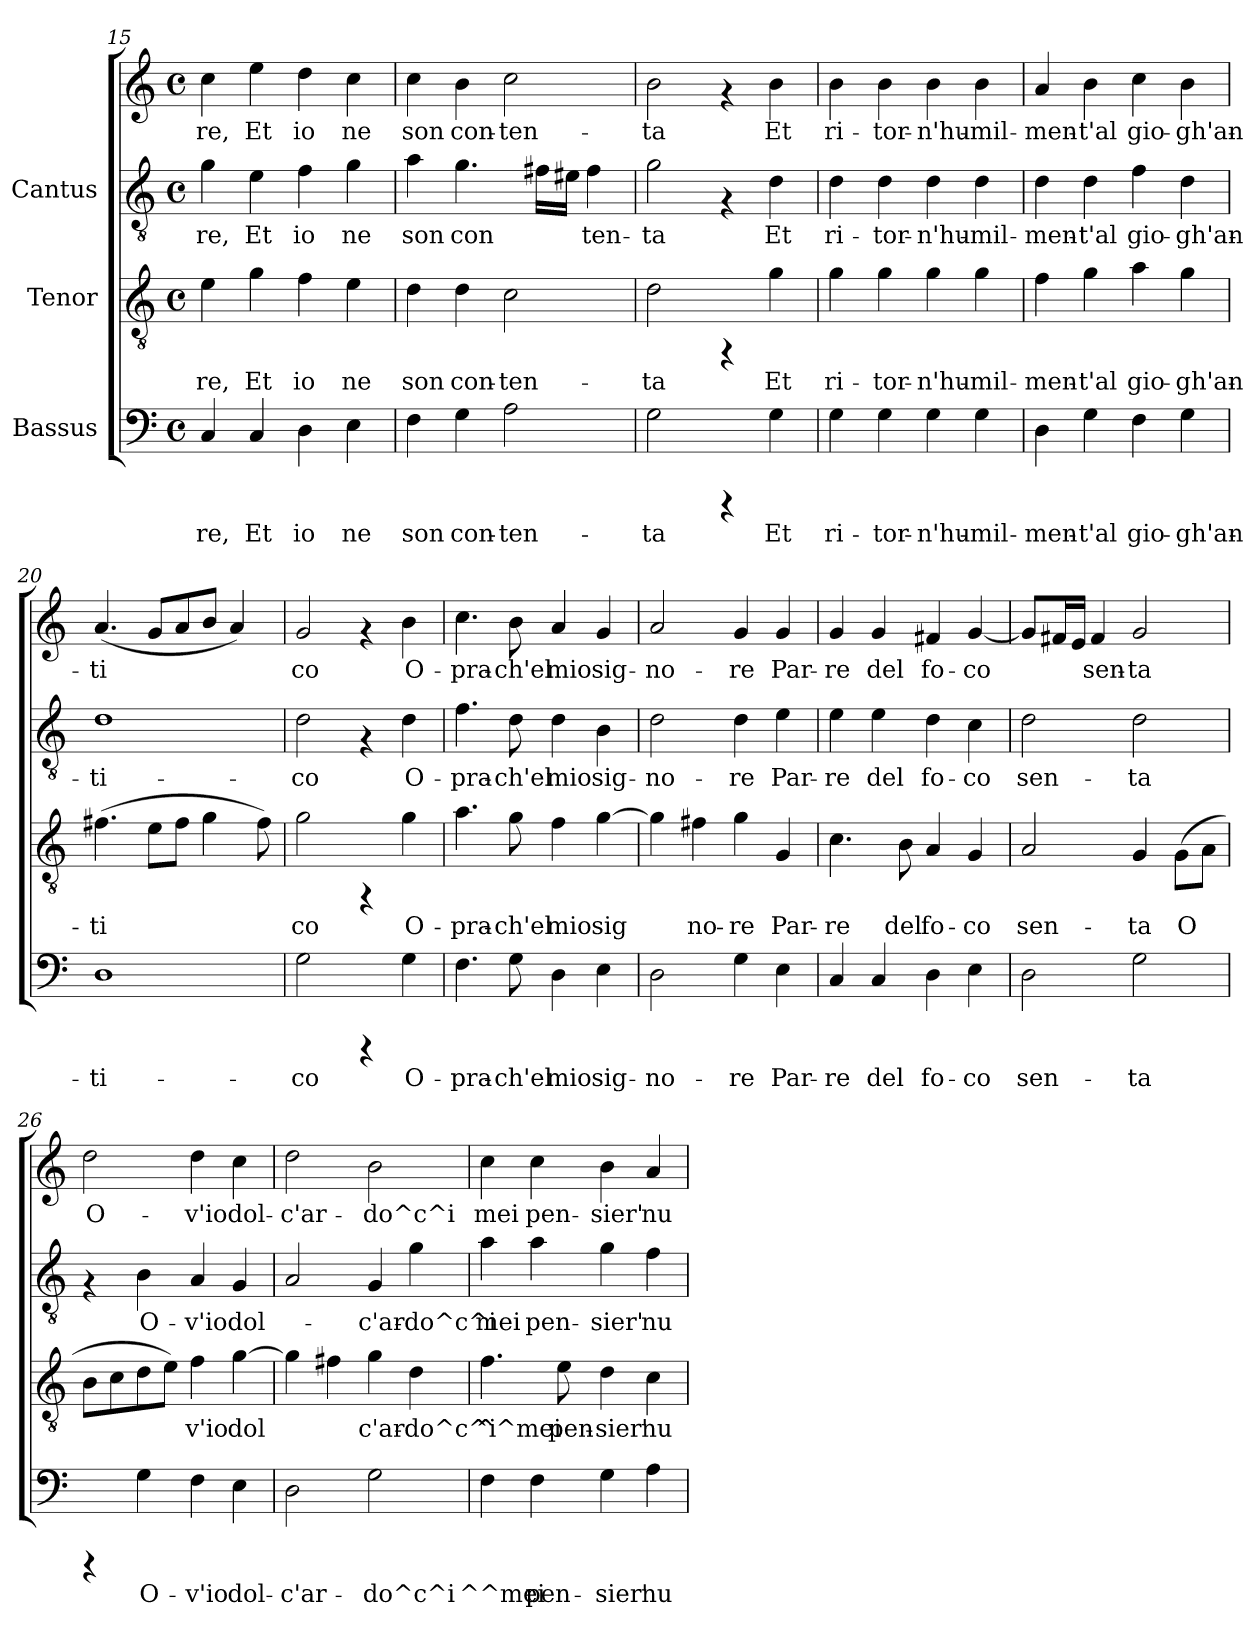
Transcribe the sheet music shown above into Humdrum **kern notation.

**kern	**text	**kern	**text	**kern	**text	**kern	**text
*part3	*part3	*part2	*part2	*part1	*part1	*part1	*part1
*staff4	*staff4	*staff3	*staff3	*staff2	*staff2	*staff1	*staff1
*I"Bassus	*	*I"Tenor	*	*I"Cantus	*	*	*
*clefF4	*	*clefGv2	*	*clefGv2	*	*clefG2	*
*M4/4	*	*M4/4	*	*M4/4	*	*M4/4	*
*met(c)	*	*met(c)	*	*met(c)	*	*met(c)	*
=15	=15	=15	=15	=15	=15	=15	=15
!	!LO:LY:b:cj	!	!LO:LY:b:cj	!	!LO:LY:b:cj	!	!LO:LY:b:cj
4C/	-re,	4e\	-re,	4g\	re,	4cc\	-re,
!	!LO:LY:b:cj	!	!LO:LY:b:cj	!	!LO:LY:b:cj	!	!LO:LY:b:cj
4C/	Et	4g\	Et	4e\	Et	4ee\	Et
!	!LO:LY:b:cj	!	!LO:LY:b:cj	!	!LO:LY:b:cj	!	!LO:LY:b:cj
4D\	io	4f\	io	4f\	io	4dd\	io
!	!LO:LY:b:cj	!	!LO:LY:b:cj	!	!LO:LY:b:cj	!	!LO:LY:b:cj
4E\	ne	4e\	ne	4g\	ne	4cc\	ne
!!LO:PB:g=z
=16	=16	=16	=16	=16	=16	=16	=16
!	!LO:LY:b:cj	!	!LO:LY:b:cj	!	!LO:LY:b:cj	!	!LO:LY:b:cj
4F\	son	4d\	son	4a\	-son	4cc\	son
!	!LO:LY:b:cj	!	!LO:LY:b:cj	!	!LO:LY:b:cj	!	!LO:LY:b:cj
4G\	con-	4d\	con-	4.g\	con-	4b\	con-
!	!LO:LY:b:cj	!	!LO:LY:b:cj	!	!	!	!LO:LY:b:cj
2A\	-ten-	2c\	-ten-	.	.	2cc\	-ten-
!	!	!	!	!	!LO:LY:b:cj	!	!
.	.	.	.	16f#X\L	-	.	.
!	!	!	!	!	!LO:LY:b:cj	!	!
.	.	.	.	16e#X\J	.	.	.
!	!	!	!	!	!LO:LY:b:cj	!	!
.	.	.	.	4f#\	ten-	.	.
=17	=17	=17	=17	=17	=17	=17	=17
!	!LO:LY:b:cj	!	!LO:LY:b:cj	!	!LO:LY:b:cj	!	!LO:LY:b:cj
2G\	-ta	2d\	-ta	2g\	ta	2b\	-ta
4rCCC	.	4rFF	.	4rF	.	4rf	.
!	!LO:LY:b:cj	!	!LO:LY:b:cj	!	!LO:LY:b:cj	!	!LO:LY:b:cj
4G\	Et	4g\	Et	4d\	Et	4b\	Et
=18	=18	=18	=18	=18	=18	=18	=18
!	!LO:LY:b:cj	!	!LO:LY:b:cj	!	!LO:LY:b:cj	!	!LO:LY:b:cj
4G\	ri-	4g\	ri-	4d\	-ri-	4b\	ri-
!	!LO:LY:b:cj	!	!LO:LY:b:cj	!	!LO:LY:b:cj	!	!LO:LY:b:cj
4G\	-tor-	4g\	-tor-	4d\	-tor-	4b\	-tor-
!	!LO:LY:b:cj	!	!LO:LY:b:cj	!	!LO:LY:b:cj	!	!LO:LY:b:cj
4G\	-n'hu-	4g\	-n'hu-	4d\	-n'hu-	4b\	-n'hu-
!	!LO:LY:b:cj	!	!LO:LY:b:cj	!	!LO:LY:b:cj	!	!LO:LY:b:cj
4G\	-mil-	4g\	-mil-	4d\	-mil-	4b\	-mil-
=19	=19	=19	=19	=19	=19	=19	=19
!	!LO:LY:b:cj	!	!LO:LY:b:cj	!	!LO:LY:b:cj	!	!LO:LY:b:cj
4D\	-men-	4f\	-men-	4d\	-men-	4a/	-men-
!	!LO:LY:b:cj	!	!LO:LY:b:cj	!	!LO:LY:b:cj	!	!LO:LY:b:cj
4G\	-t'al	4g\	-t'al	4d\	-t'al	4b\	-t'al
!	!LO:LY:b:cj	!	!LO:LY:b:cj	!	!LO:LY:b:cj	!	!LO:LY:b:cj
4F\	gio-	4a\	gio-	4f\	gio-	4cc\	gio-
!	!LO:LY:b:cj	!	!LO:LY:b:cj	!	!LO:LY:b:cj	!	!LO:LY:b:cj
4G\	-gh'an-	4g\	-gh'an-	4d\	-gh'an-	4b\	-gh'an-
=20	=20	=20	=20	=20	=20	=20	=20
!	!LO:LY:b:cj	!	!LO:LY:b:cj	!	!LO:LY:b:cj	!	!LO:LY:b:cj
1D	-ti-	(>4.f#X\	-ti-	1d	-ti-	(<4.a/	-ti-
!	!	!	!LO:LY:b:cj	!	!	!	!LO:LY:b:cj
.	.	8e\L	--	.	.	8g/L	--
!	!	!	!LO:LY:b:cj	!	!	!	!LO:LY:b:cj
.	.	8f#\J	--	.	.	8a/	--
!	!	!	!LO:LY:b:cj	!	!	!	!LO:LY:b:cj
.	.	4g\	--	.	.	8b/J	--
!	!	!	!	!	!	!	!LO:LY:b:cj
.	.	.	.	.	.	4a/)	--
!	!	!	!LO:LY:b:cj	!	!	!	!
.	.	8f#\)	--	.	.	.	.
!!LO:LB:g=z
=21	=21	=21	=21	=21	=21	=21	=21
!	!LO:LY:b:cj	!	!LO:LY:b:cj	!	!LO:LY:b:cj	!	!LO:LY:b:cj
2G\	-co	2g\	-co	2d\	-co	2g/	-co
4rCCC	.	4rFF	.	4rF	.	4rf	.
!	!LO:LY:b:cj	!	!LO:LY:b:cj	!	!LO:LY:b:cj	!	!LO:LY:b:cj
4G\	O-	4g\	O-	4d\	O-	4b\	O-
=22	=22	=22	=22	=22	=22	=22	=22
!	!LO:LY:b:cj	!	!LO:LY:b:cj	!	!LO:LY:b:cj	!	!LO:LY:b:cj
4.F\	-pra-	4.a\	-pra-	4.f\	-pra-	4.cc\	-pra-
!	!LO:LY:b:cj	!	!LO:LY:b:cj	!	!LO:LY:b:cj	!	!LO:LY:b:cj
8G\	-ch'el	8g\	-ch'el	8d\	-ch'el	8b\	-ch'el
!	!LO:LY:b:cj	!	!LO:LY:b:cj	!	!LO:LY:b:cj	!	!LO:LY:b:cj
4D\	mio	4f\	mio	4d\	mio	4a/	mio
!	!LO:LY:b:cj	!	!LO:LY:b:cj	!	!LO:LY:b:cj	!	!LO:LY:b:cj
4E\	sig-	[>4g\	sig-	4B\	sig-	4g/	sig-
=23	=23	=23	=23	=23	=23	=23	=23
!	!LO:LY:b:cj	!	!LO:LY:b:cj	!	!LO:LY:b:cj	!	!LO:LY:b:cj
2D\	-no-	4g\]	-	2d\	-no-	2a/	-no-
!	!	!	!LO:LY:b:cj	!	!	!	!
.	.	4f#X\	no-	.	.	.	.
!	!LO:LY:b:cj	!	!LO:LY:b:cj	!	!LO:LY:b:cj	!	!LO:LY:b:cj
4G\	-re	4g\	-re	4d\	-re	4g/	-re
!	!LO:LY:b:cj	!	!LO:LY:b:cj	!	!LO:LY:b:cj	!	!LO:LY:b:cj
4E\	Par-	4G/	Par-	4e\	Par-	4g/	Par-
=24	=24	=24	=24	=24	=24	=24	=24
!	!LO:LY:b:cj	!	!LO:LY:b:cj	!	!LO:LY:b:cj	!	!LO:LY:b:cj
4C/	-re	4.c\	-re	4e\	re	4g/	-re
!	!LO:LY:b:cj	!	!	!	!LO:LY:b:cj	!	!LO:LY:b:cj
4C/	del	.	.	4e\	del	4g/	del
!	!	!	!LO:LY:b:cj	!	!	!	!
.	.	8B\	del	.	.	.	.
!	!LO:LY:b:cj	!	!LO:LY:b:cj	!	!LO:LY:b:cj	!	!LO:LY:b:cj
4D\	fo-	4A/	fo-	4d\	fo-	4f#X/	fo-
!	!LO:LY:b:cj	!	!LO:LY:b:cj	!	!LO:LY:b:cj	!	!LO:LY:b:cj
4E\	-co	4G/	-co	4c\	-co	[<4g/	-co
=25	=25	=25	=25	=25	=25	=25	=25
!	!LO:LY:b:cj	!	!LO:LY:b:cj	!	!LO:LY:b:cj	!	!LO:LY:b:cj
2D\	sen-	2A/	sen-	2d\	sen-	8g/L]	.
!	!	!	!	!	!	!	!LO:LY:b:cj
.	.	.	.	.	.	16f#X/	.
!	!	!	!	!	!	!	!LO:LY:b:cj
.	.	.	.	.	.	16e/J	.
!	!	!	!	!	!	!	!LO:LY:b:cj
.	.	.	.	.	.	4f#/	sen-
!	!LO:LY:b:cj	!	!LO:LY:b:cj	!	!LO:LY:b:cj	!	!LO:LY:b:cj
2G\	-ta	4G/	-ta	2d\	-ta	2g/	-ta
!	!	!	!LO:LY:b:cj	!	!	!	!
.	.	(>8G\L	O-	.	.	.	.
!	!	!	!LO:LY:b:cj	!	!	!	!
.	.	8A\J	--	.	.	.	.
!!LO:LB:g=z
=26	=26	=26	=26	=26	=26	=26	=26
!	!	!	!LO:LY:b:cj	!	!	!	!LO:LY:b:cj
4rCCC	.	8B\L	-	4rF	.	2dd\	O-
!	!	!	!LO:LY:b:cj	!	!	!	!
.	.	8c\	.	.	.	.	.
!	!LO:LY:b:cj	!	!LO:LY:b:cj	!	!LO:LY:b:cj	!	!
4G\	O-	8d\	.	4B\	-O-	.	.
!	!	!	!LO:LY:b:cj	!	!	!	!
.	.	8e\J)	.	.	.	.	.
!	!LO:LY:b:cj	!	!LO:LY:b:cj	!	!LO:LY:b:cj	!	!LO:LY:b:cj
4F\	-v'io	4f\	v'io	4A/	-v'io	4dd\	-v'io
!	!LO:LY:b:cj	!	!LO:LY:b:cj	!	!LO:LY:b:cj	!	!LO:LY:b:cj
4E\	dol-	[>4g\	dol-	4G/	dol-	4cc\	dol-
=27	=27	=27	=27	=27	=27	=27	=27
!	!LO:LY:b:cj	!	!LO:LY:b:cj	!	!LO:LY:b:cj	!	!LO:LY:b:cj
2D\	-c'ar-	4g\]	-	2A/	.	2dd\	-c'ar-
!	!	!	!LO:LY:b:cj	!	!	!	!
.	.	4f#X\	.	.	.	.	.
!	!LO:LY:b:cj	!	!LO:LY:b:cj	!	!LO:LY:b:cj	!	!LO:LY:b:cj
2G\	-do^c^i	4g\	c'ar-	4G/	c'ar-	2b\	-do^c^i
!	!	!	!LO:LY:b:cj	!	!LO:LY:b:cj	!	!
.	.	4d\	-do^c^i	4g\	-do^c^i	.	.
=28	=28	=28	=28	=28	=28	=28	=28
!	!LO:LY:b:cj	!	!LO:LY:b:cj	!	!LO:LY:b:cj	!	!LO:LY:b:cj
4F\	^^mei	4.f\	^^mei	4a\	-mei	4cc\	mei
!	!LO:LY:b:cj	!	!	!	!LO:LY:b:cj	!	!LO:LY:b:cj
4F\	pen-	.	.	4a\	pen-	4cc\	pen-
!	!	!	!LO:LY:b:cj	!	!	!	!
.	.	8e\	pen-	.	.	.	.
!	!LO:LY:b:cj	!	!LO:LY:b:cj	!	!LO:LY:b:cj	!	!LO:LY:b:cj
4G\	-sier'	4d\	-sier'	4g\	-sier'	4b\	-sier'
!	!LO:LY:b:cj	!	!LO:LY:b:cj	!	!LO:LY:b:cj	!	!LO:LY:b:cj
4A\	nu-	4c\	nu-	4f\	nu-	4a/	nu-
=	=	=	=	=	=	=	=
*-	*-	*-	*-	*-	*-	*-	*-
